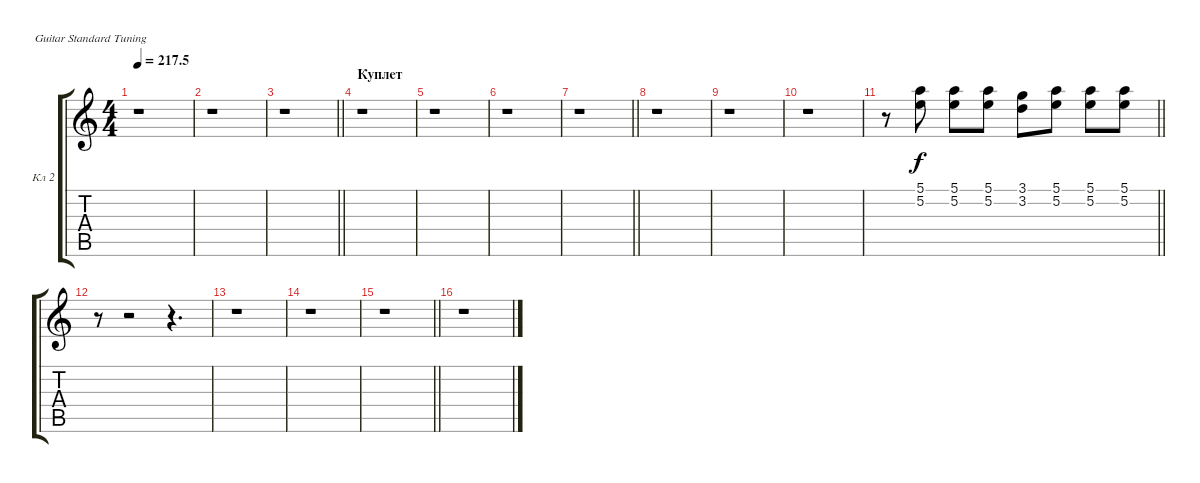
\bracketExtendMode groupsimilarinstruments
\firstSystemTrackNameOrientation horizontal
\otherSystemsTrackNameOrientation horizontal
\track ("Клавиши II" "Кл 2") {instrument tuba}
\staff {score tabs}
\tuning (E4 B3 G3 D3 A2 E2)
\displaytranspose 12
\ts (4 4)
\tempo
217.5
\accidentals auto
\clef g2
\ottava regular
\simile none
\ks c
r.1{dy f} |
r.1 |
\barLineRight lightlight
r.1 |
\section ("" "Куплет")
r.1 |
r.1 |
r.1 |
\barLineRight lightlight
r.1 |
r.1 |
r.1 |
r.1 |
\barLineRight lightlight
r.8 (5.1 5.2).8 (5.1 5.2).8 (5.1 5.2).8 (3.1 3.2).8 (5.1 5.2).8 (5.1 5.2).8 (5.1 5.2).8 |
r.8 r.2 r.4{d} |
r.1 |
r.1 |
\barLineRight lightlight
r.1 |
r.1
